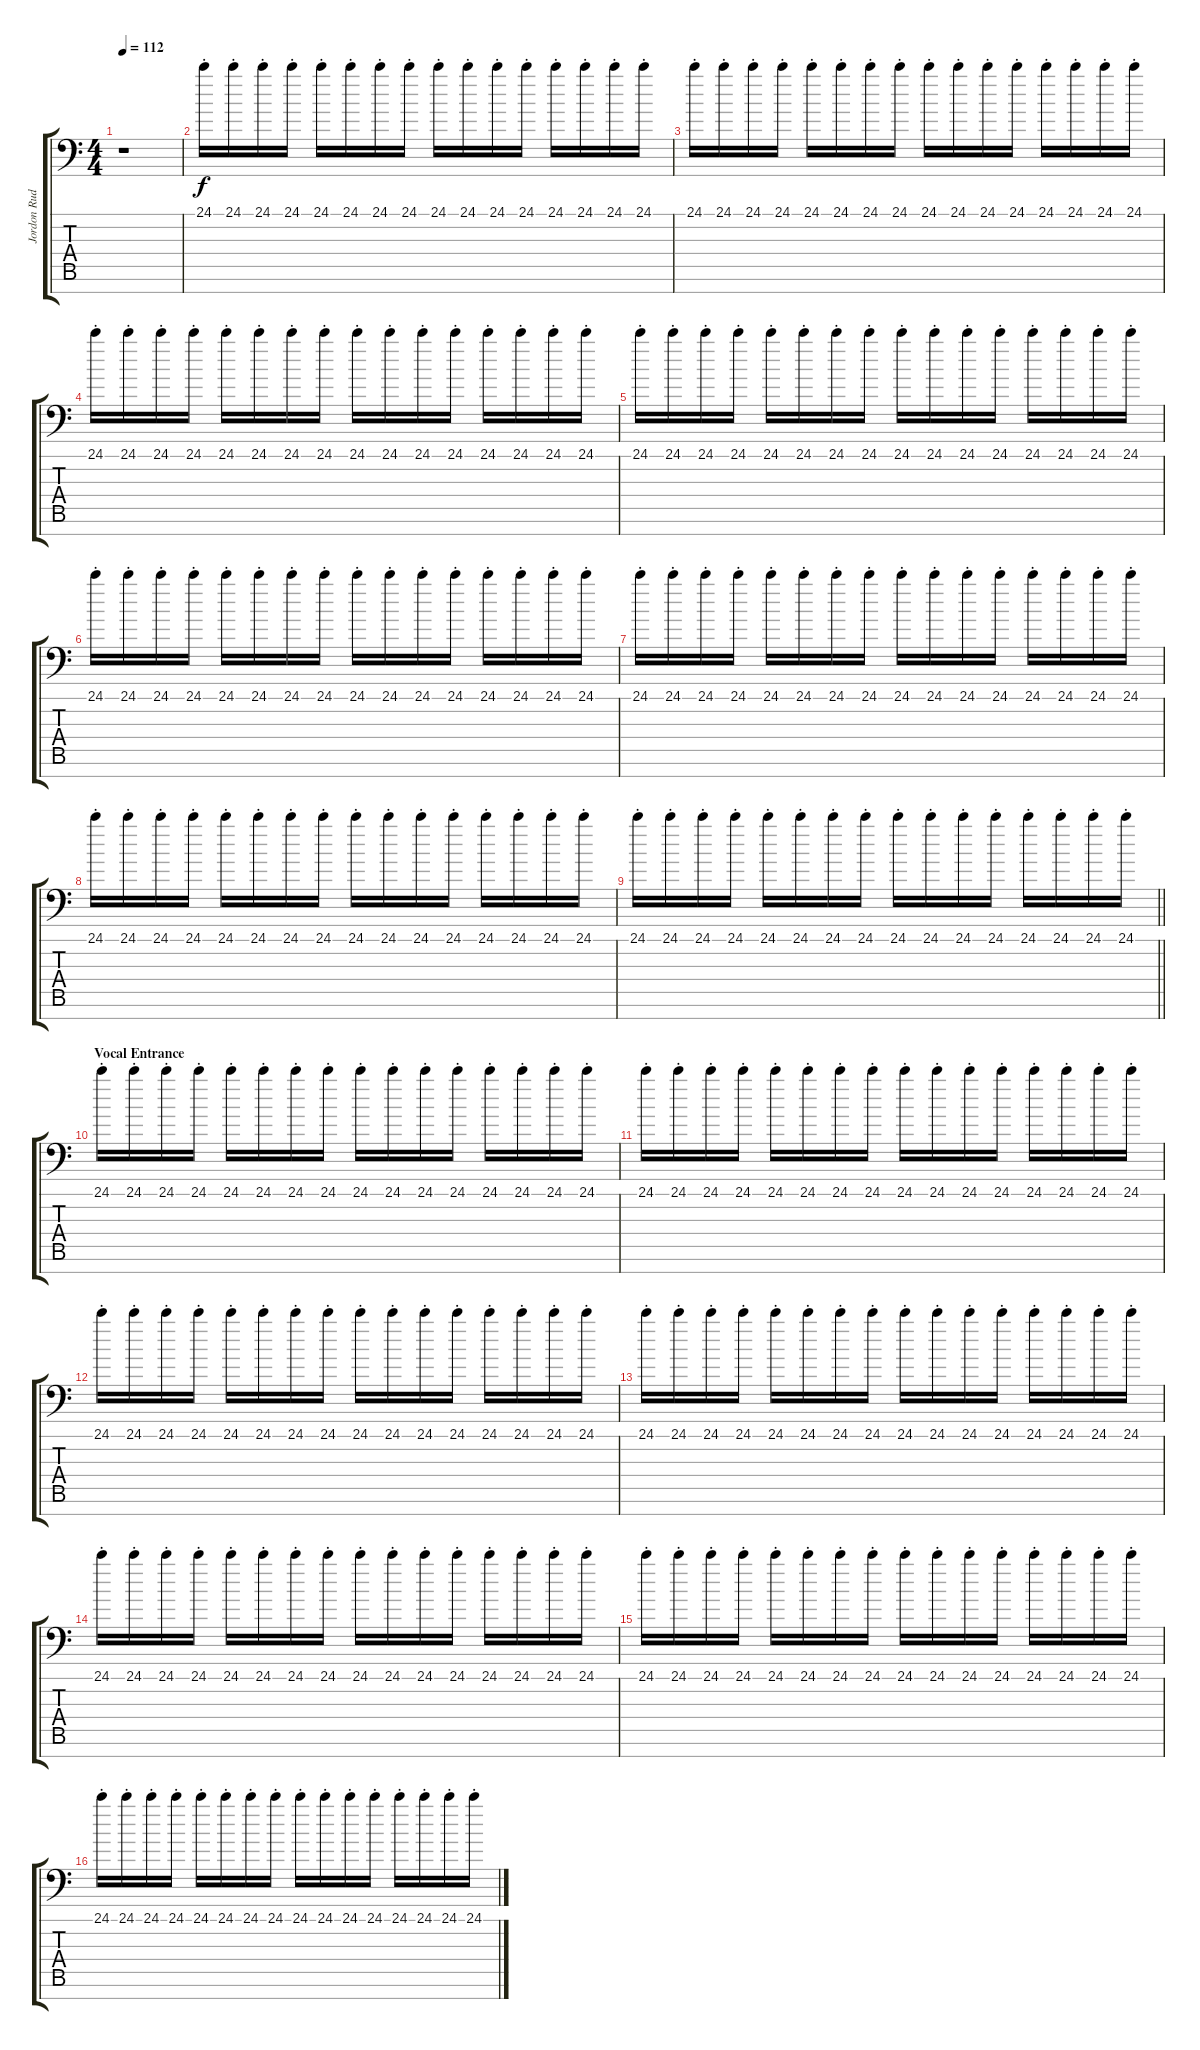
\track ("Jordon Rudess" "Jordon Rud") {instrument synthstrings1}
\staff {score tabs}
\tuning (C4 G3 Eb3 Bb2 F2 C2 G1) {hide}
\ts (4 4)
\tempo 112
\clef f4
\ks c
r.1{dy f} |
24.1{st}.16{volume 5 instrument lead2sawtooth} 24.1{st}.16 24.1{st}.16 24.1{st}.16 24.1{st}.16 24.1{st}.16 24.1{st}.16 24.1{st}.16 24.1{st}.16 24.1{st}.16 24.1{st}.16 24.1{st}.16 24.1{st}.16 24.1{st}.16 24.1{st}.16 24.1{st}.16 |
24.1{st}.16 24.1{st}.16 24.1{st}.16 24.1{st}.16 24.1{st}.16 24.1{st}.16 24.1{st}.16 24.1{st}.16 24.1{st}.16 24.1{st}.16 24.1{st}.16 24.1{st}.16 24.1{st}.16 24.1{st}.16 24.1{st}.16 24.1{st}.16 |
24.1{st}.16 24.1{st}.16 24.1{st}.16 24.1{st}.16 24.1{st}.16 24.1{st}.16 24.1{st}.16 24.1{st}.16 24.1{st}.16 24.1{st}.16 24.1{st}.16 24.1{st}.16 24.1{st}.16 24.1{st}.16 24.1{st}.16 24.1{st}.16 |
24.1{st}.16 24.1{st}.16 24.1{st}.16 24.1{st}.16 24.1{st}.16 24.1{st}.16 24.1{st}.16 24.1{st}.16 24.1{st}.16 24.1{st}.16 24.1{st}.16 24.1{st}.16 24.1{st}.16 24.1{st}.16 24.1{st}.16 24.1{st}.16 |
24.1{st}.16 24.1{st}.16 24.1{st}.16 24.1{st}.16 24.1{st}.16 24.1{st}.16 24.1{st}.16 24.1{st}.16 24.1{st}.16 24.1{st}.16 24.1{st}.16 24.1{st}.16 24.1{st}.16 24.1{st}.16 24.1{st}.16 24.1{st}.16 |
24.1{st}.16 24.1{st}.16 24.1{st}.16 24.1{st}.16 24.1{st}.16 24.1{st}.16 24.1{st}.16 24.1{st}.16 24.1{st}.16 24.1{st}.16 24.1{st}.16 24.1{st}.16 24.1{st}.16 24.1{st}.16 24.1{st}.16 24.1{st}.16 |
24.1{st}.16 24.1{st}.16 24.1{st}.16 24.1{st}.16 24.1{st}.16 24.1{st}.16 24.1{st}.16 24.1{st}.16 24.1{st}.16 24.1{st}.16 24.1{st}.16 24.1{st}.16 24.1{st}.16 24.1{st}.16 24.1{st}.16 24.1{st}.16 |
\barLineRight lightlight
24.1{st}.16 24.1{st}.16 24.1{st}.16 24.1{st}.16 24.1{st}.16 24.1{st}.16 24.1{st}.16 24.1{st}.16 24.1{st}.16 24.1{st}.16 24.1{st}.16 24.1{st}.16 24.1{st}.16 24.1{st}.16 24.1{st}.16 24.1{st}.16 |
\section ("" "Vocal Entrance")
24.1{st}.16 24.1{st}.16 24.1{st}.16 24.1{st}.16 24.1{st}.16 24.1{st}.16 24.1{st}.16 24.1{st}.16 24.1{st}.16 24.1{st}.16 24.1{st}.16 24.1{st}.16 24.1{st}.16 24.1{st}.16 24.1{st}.16 24.1{st}.16 |
24.1{st}.16 24.1{st}.16 24.1{st}.16 24.1{st}.16 24.1{st}.16 24.1{st}.16 24.1{st}.16 24.1{st}.16 24.1{st}.16 24.1{st}.16 24.1{st}.16 24.1{st}.16 24.1{st}.16 24.1{st}.16 24.1{st}.16 24.1{st}.16 |
24.1{st}.16 24.1{st}.16 24.1{st}.16 24.1{st}.16 24.1{st}.16 24.1{st}.16 24.1{st}.16 24.1{st}.16 24.1{st}.16 24.1{st}.16 24.1{st}.16 24.1{st}.16 24.1{st}.16 24.1{st}.16 24.1{st}.16 24.1{st}.16 |
24.1{st}.16 24.1{st}.16 24.1{st}.16 24.1{st}.16 24.1{st}.16 24.1{st}.16 24.1{st}.16 24.1{st}.16 24.1{st}.16 24.1{st}.16 24.1{st}.16 24.1{st}.16 24.1{st}.16 24.1{st}.16 24.1{st}.16 24.1{st}.16 |
24.1{st}.16 24.1{st}.16 24.1{st}.16 24.1{st}.16 24.1{st}.16 24.1{st}.16 24.1{st}.16 24.1{st}.16 24.1{st}.16 24.1{st}.16 24.1{st}.16 24.1{st}.16 24.1{st}.16 24.1{st}.16 24.1{st}.16 24.1{st}.16 |
24.1{st}.16 24.1{st}.16 24.1{st}.16 24.1{st}.16 24.1{st}.16 24.1{st}.16 24.1{st}.16 24.1{st}.16 24.1{st}.16 24.1{st}.16 24.1{st}.16 24.1{st}.16 24.1{st}.16 24.1{st}.16 24.1{st}.16 24.1{st}.16 |
24.1{st}.16 24.1{st}.16 24.1{st}.16 24.1{st}.16 24.1{st}.16 24.1{st}.16 24.1{st}.16 24.1{st}.16 24.1{st}.16 24.1{st}.16 24.1{st}.16 24.1{st}.16 24.1{st}.16 24.1{st}.16 24.1{st}.16 24.1{st}.16
